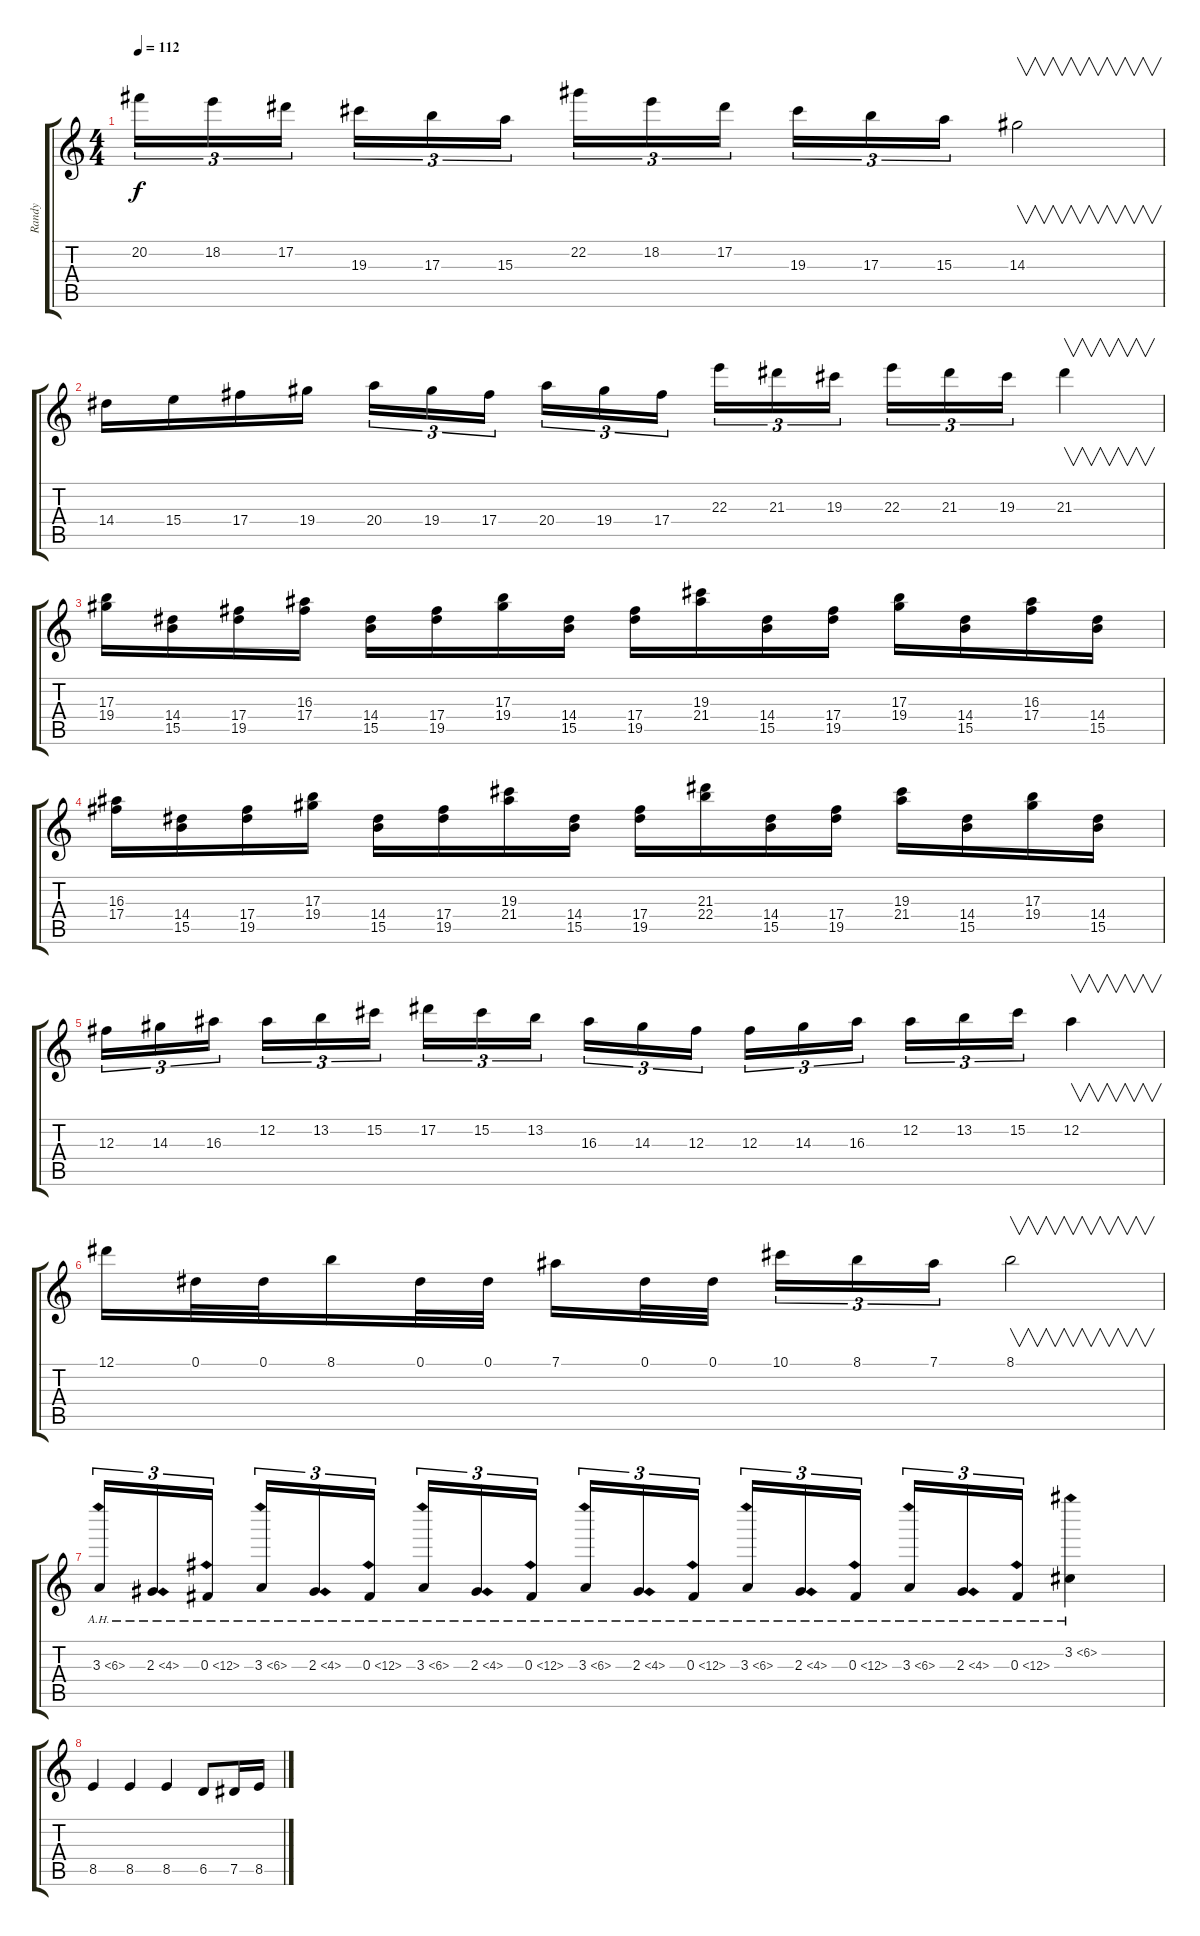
\track ("Randy" "Randy") {instrument distortionguitar}
\staff {score tabs}
\tuning (Eb4 Bb3 Gb3 Db3 Ab2 Eb2) {hide}
\ts (4 4)
\tempo 112
\clef g2
\ks c
20.2.16{tu (3 2) dy f} 18.2.16{tu (3 2)} 17.2.16{tu (3 2)} 19.3.16{tu (3 2)} 17.3.16{tu (3 2)} 15.3.16{tu (3 2)} 22.2.16{tu (3 2)} 18.2.16{tu (3 2)} 17.2.16{tu (3 2)} 19.3.16{tu (3 2)} 17.3.16{tu (3 2)} 15.3.16{tu (3 2)} 14.3.2{v} |
14.4.16 15.4.16 17.4.16 19.4.16 20.4.16{tu (3 2)} 19.4.16{tu (3 2)} 17.4.16{tu (3 2)} 20.4.16{tu (3 2)} 19.4.16{tu (3 2)} 17.4.16{tu (3 2)} 22.3.16{tu (3 2)} 21.3.16{tu (3 2)} 19.3.16{tu (3 2)} 22.3.16{tu (3 2)} 21.3.16{tu (3 2)} 19.3.16{tu (3 2)} 21.3.4{v} |
(17.3 19.4).16 (14.4 15.5).16 (17.4 19.5).16 (16.3 17.4).16 (14.4 15.5).16 (17.4 19.5).16 (17.3 19.4).16 (14.4 15.5).16 (17.4 19.5).16 (19.3 21.4).16 (14.4 15.5).16 (17.4 19.5).16 (17.3 19.4).16 (14.4 15.5).16 (16.3 17.4).16 (14.4 15.5).16 |
(16.3 17.4).16 (14.4 15.5).16 (17.4 19.5).16 (17.3 19.4).16 (14.4 15.5).16 (17.4 19.5).16 (19.3 21.4).16 (14.4 15.5).16 (17.4 19.5).16 (21.3 22.4).16 (14.4 15.5).16 (17.4 19.5).16 (19.3 21.4).16 (14.4 15.5).16 (17.3 19.4).16 (14.4 15.5).16 |
12.3.16{tu (3 2)} 14.3.16{tu (3 2)} 16.3.16{tu (3 2)} 12.2.16{tu (3 2)} 13.2.16{tu (3 2)} 15.2.16{tu (3 2)} 17.2.16{tu (3 2)} 15.2.16{tu (3 2)} 13.2.16{tu (3 2)} 16.3.16{tu (3 2)} 14.3.16{tu (3 2)} 12.3.16{tu (3 2)} 12.3.16{tu (3 2)} 14.3.16{tu (3 2)} 16.3.16{tu (3 2)} 12.2.16{tu (3 2)} 13.2.16{tu (3 2)} 15.2.16{tu (3 2)} 12.2.4{v} |
12.1.16 0.1.32 0.1.32 8.1.16 0.1.32 0.1.32 7.1.16 0.1.32 0.1.32 10.1.16{tu (3 2)} 8.1.16{tu (3 2)} 7.1.16{tu (3 2)} 8.1.2{v} |
3.3{ah 3}.16{tu (3 2)} 2.3{ah 2}.16{tu (3 2)} 0.3{ah 12}.16{tu (3 2)} 3.3{ah 3}.16{tu (3 2)} 2.3{ah 2}.16{tu (3 2)} 0.3{ah 12}.16{tu (3 2)} 3.3{ah 3}.16{tu (3 2)} 2.3{ah 2}.16{tu (3 2)} 0.3{ah 12}.16{tu (3 2)} 3.3{ah 3}.16{tu (3 2)} 2.3{ah 2}.16{tu (3 2)} 0.3{ah 12}.16{tu (3 2)} 3.3{ah 3}.16{tu (3 2)} 2.3{ah 2}.16{tu (3 2)} 0.3{ah 12}.16{tu (3 2)} 3.3{ah 3}.16{tu (3 2)} 2.3{ah 2}.16{tu (3 2)} 0.3{ah 12}.16{tu (3 2)} 3.2{ah 3}.4 |
8.5.4 8.5.4 8.5.4 6.5.8 7.5.16 8.5.16
